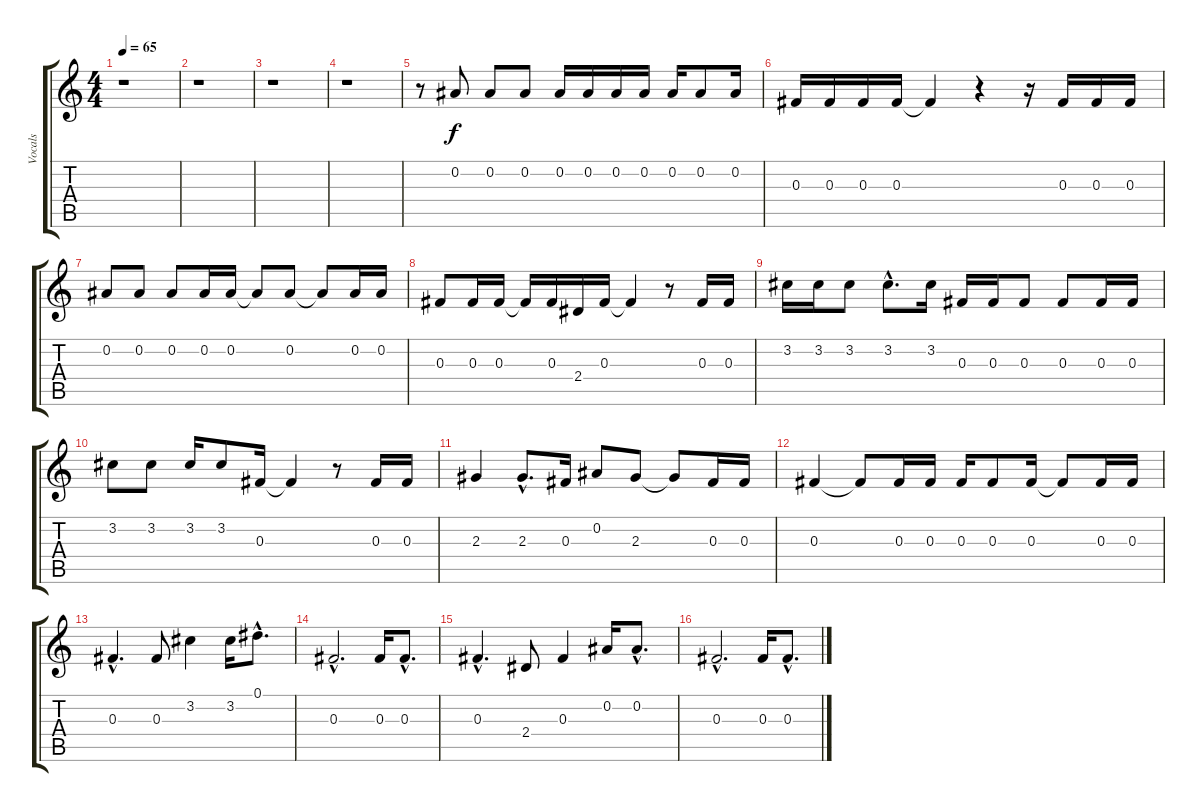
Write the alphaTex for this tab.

\track ("Vocals" "Vocals") {instrument acousticguitarnylon}
\staff {score tabs}
\tuning (Eb4 Bb3 Gb3 Db3 Ab2 Eb2) {hide}
\ts (4 4)
\tempo 65
\clef g2
\ks c
r.1{dy f instrument acousticguitarnylon} |
r.1 |
r.1 |
r.1 |
r.8 0.2.8 0.2.8 0.2.8 0.2.16 0.2.16 0.2.16 0.2.16 0.2.16 0.2.8 0.2.16 |
0.3.16 0.3.16 0.3.16 0.3.16 0.3{t}.4 r.4 r.16 0.3.16 0.3.16 0.3.16 |
0.2.8 0.2.8 0.2.8 0.2.16 0.2.16 0.2{t}.8 0.2.8 0.2{t}.8 0.2.16 0.2.16 |
0.3.8 0.3.16 0.3.16 0.3{t}.16 0.3.16 2.4.16 0.3.16 0.3{t}.4 r.8 0.3.16 0.3.16 |
3.2.16 3.2.16 3.2.8 3.2{hac}.8{d} 3.2.16 0.3.16 0.3.16 0.3.8 0.3.8 0.3.16 0.3.16 |
3.2.8 3.2.8 3.2.16 3.2.8 0.3.16 0.3{t}.4 r.8 0.3.16 0.3.16 |
2.3.4 2.3{hac}.8{d} 0.3.16 0.2.8 2.3.8 2.3{t}.8 0.3.16 0.3.16 |
0.3.4 0.3{t}.8 0.3.16 0.3.16 0.3.16 0.3.8 0.3.16 0.3{t}.8 0.3.16 0.3.16 |
0.3{hac}.4{d} 0.3.8 3.2.4 3.2.16 0.1{hac}.8{d} |
0.3{hac}.2{d} 0.3.16 0.3{hac}.8{d} |
0.3{hac}.4{d} 2.4.8 0.3.4 0.2.16 0.2{hac}.8{d} |
0.3{hac}.2{d} 0.3.16 0.3{hac}.8{d}
